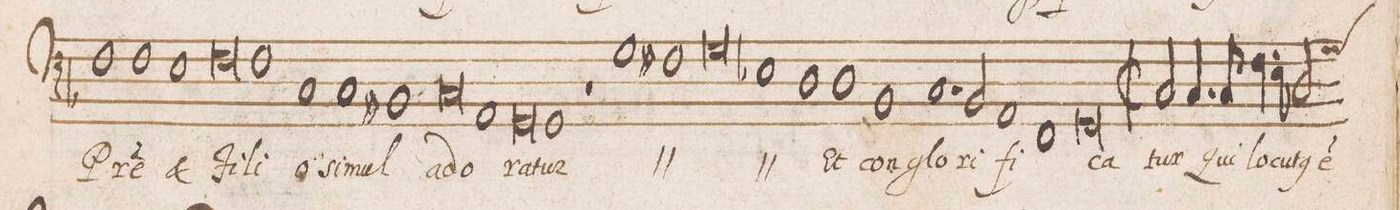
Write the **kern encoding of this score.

**kern	**text
*I"BASVS	*
*clefF4	*
*k[b-]	*
*met(C|)	*
*M3/1	*
=140-	=140-
1F	P(a-
1F	-tre)
1Eny	et
=141-	=141-
0F	Fi-
1F	-li-
=142-	=142-
1C	-o
1C	si-
1BBn	-mul
=143-	=143-
0C	a-
1AA	-do-
=144-	=144-
0GG	-ra-
1GG	-tur
=145-	=145-
1r	.
*	*ij
1G	si-
1F#X	-mul
=146-	=146-
0G	a-
1E-X	-do-
=147-	=147-
1D	-ra-
1D	-tur
*	*Xij
1BB-y	Et
=148-	=148-
1.C	con-
2BB-/	-glo-
1AA	-ri-
=149-	=149-
1FF	-fi-
0GG	-ca-
=150-	=150-
*M2/1	*
*met(C|)	*
2C/	-tur
4.C/	qui
8C/	lo-
4.Fny\	-cu-
8Eny\	-t(us)
2D/	e(st)
*-	*-
